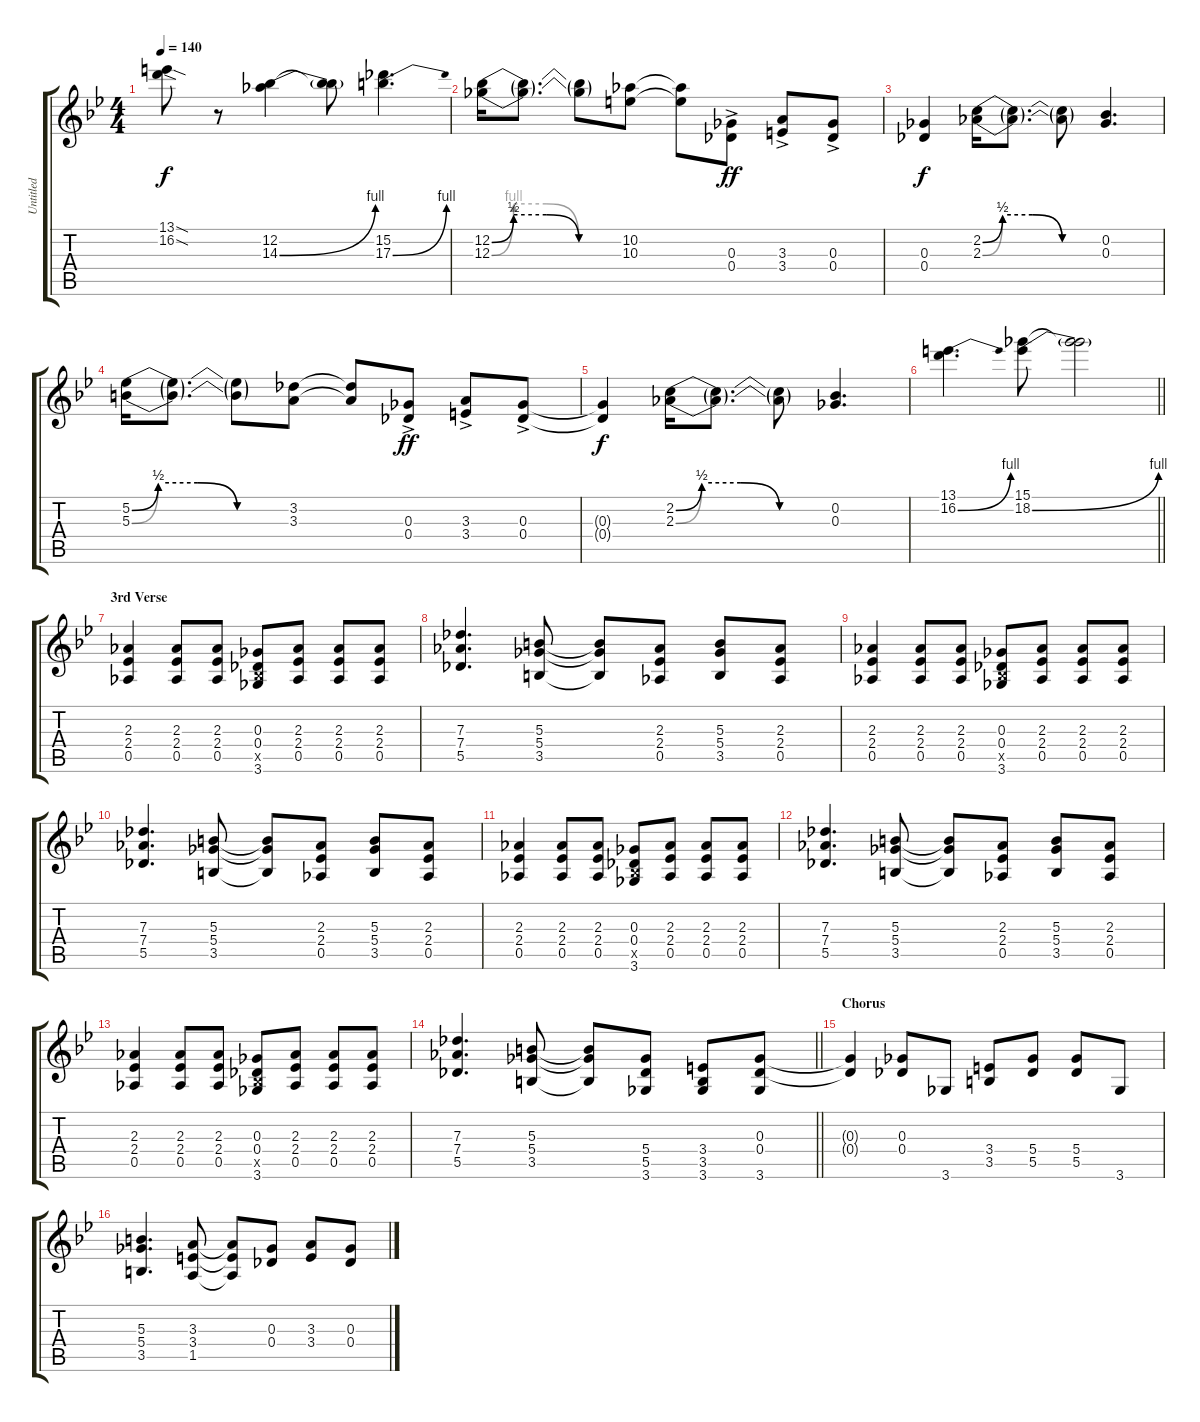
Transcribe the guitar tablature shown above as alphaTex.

\track ("Untitled" "Untitled") {instrument distortionguitar}
\staff {score tabs}
\tuning (Eb4 Bb3 Gb3 Db3 Ab2 Eb2) {hide}
\ts (4 4)
\tempo 140
\clef g2
\ks bb
(13.1{sod t} 16.2{sod t}).8{dy f} r.8 (12.2 14.3{be (bend 0 0 60 4)}).4 (12.2{t} 14.3{t}).8 (15.2 17.3{be (bend 0 0 60 4)}).4{d} |
(12.2{be (custom 0 0 10 2 25 2 40 0 60 0)} 12.3{be (custom 0 0 10 4 25 4 40 0 60 0)}).16 (12.2{t} 12.3{t}).8{d} (12.2{t} 12.3{t}).8 (10.2 10.3).8 (10.2{t} 10.3{t}).8 (0.3{ac} 0.4{ac}).8{dy ff} (3.3{ac} 3.4{ac}).8 (0.3{ac} 0.4{ac}).8 |
(0.3 0.4).4{dy f} (2.2{be (custom 0 0 10 2 25 2 40 0 60 0)} 2.3{be (custom 0 0 10 2 25 2 40 0 60 0)}).16 (2.2{t} 2.3{t}).8{d} (2.2{t} 2.3{t}).8 (0.2 0.3).4{d} |
(5.2{be (custom 0 0 10 2 25 2 40 0 60 0)} 5.3{be (custom 0 0 10 2 25 2 40 0 60 0)}).16 (5.2{t} 5.3{t}).8{d} (5.2{t} 5.3{t}).8 (3.2 3.3).8 (3.2{t} 3.3{t}).8 (0.3{ac} 0.4{ac}).8{dy ff} (3.3{ac} 3.4{ac}).8 (0.3{ac} 0.4{ac}).8 |
(0.3{t} 0.4{t}).4{dy f} (2.2{be (custom 0 0 10 2 25 2 40 0 60 0)} 2.3{be (custom 0 0 10 2 25 2 40 0 60 0)}).16 (2.2{t} 2.3{t}).8{d} (2.2{t} 2.3{t}).8 (0.2 0.3).4{d} |
\barLineRight lightlight
(13.1 16.2{be (bend 0 0 60 4)}).4{d} (15.1 18.2{be (bend 0 0 60 4)}).8 (15.1{t} 18.2{t}).2 |
\section ("" "3rd Verse")
(2.3 2.4 0.5).4 (2.3 2.4 0.5).8 (2.3 2.4 0.5).8 (0.3 0.4 2.5{x} 3.6).8 (2.3 2.4 0.5).8 (2.3 2.4 0.5).8 (2.3 2.4 0.5).8 |
(7.3 7.4 5.5).4{d} (5.3 5.4 3.5).8 (5.3{t} 5.4{t} 3.5{t}).8 (2.3 2.4 0.5).8 (5.3 5.4 3.5).8 (2.3 2.4 0.5).8 |
(2.3 2.4 0.5).4 (2.3 2.4 0.5).8 (2.3 2.4 0.5).8 (0.3 0.4 2.5{x} 3.6).8 (2.3 2.4 0.5).8 (2.3 2.4 0.5).8 (2.3 2.4 0.5).8 |
(7.3 7.4 5.5).4{d} (5.3 5.4 3.5).8 (5.3{t} 5.4{t} 3.5{t}).8 (2.3 2.4 0.5).8 (5.3 5.4 3.5).8 (2.3 2.4 0.5).8 |
(2.3 2.4 0.5).4 (2.3 2.4 0.5).8 (2.3 2.4 0.5).8 (0.3 0.4 2.5{x} 3.6).8 (2.3 2.4 0.5).8 (2.3 2.4 0.5).8 (2.3 2.4 0.5).8 |
(7.3 7.4 5.5).4{d} (5.3 5.4 3.5).8 (5.3{t} 5.4{t} 3.5{t}).8 (2.3 2.4 0.5).8 (5.3 5.4 3.5).8 (2.3 2.4 0.5).8 |
(2.3 2.4 0.5).4 (2.3 2.4 0.5).8 (2.3 2.4 0.5).8 (0.3 0.4 2.5{x} 3.6).8 (2.3 2.4 0.5).8 (2.3 2.4 0.5).8 (2.3 2.4 0.5).8 |
\barLineRight lightlight
(7.3 7.4 5.5).4{d} (5.3 5.4 3.5).8 (5.3{t} 5.4{t} 3.5{t}).8 (5.4 5.5 3.6).8 (3.4 3.5 3.6).8 (0.3 0.4 3.6).8 |
\section ("" "Chorus")
(0.3{t} 0.4{t}).4 (0.3 0.4).8 3.6.8 (3.4 3.5).8 (5.4 5.5).8 (5.4 5.5).8 3.6.8 |
(5.3 5.4 3.5).4{d} (3.3 3.4 1.5).8 (3.3{t} 3.4{t} 1.5{t}).8 (0.3 0.4).8 (3.3 3.4).8 (0.3 0.4).8
